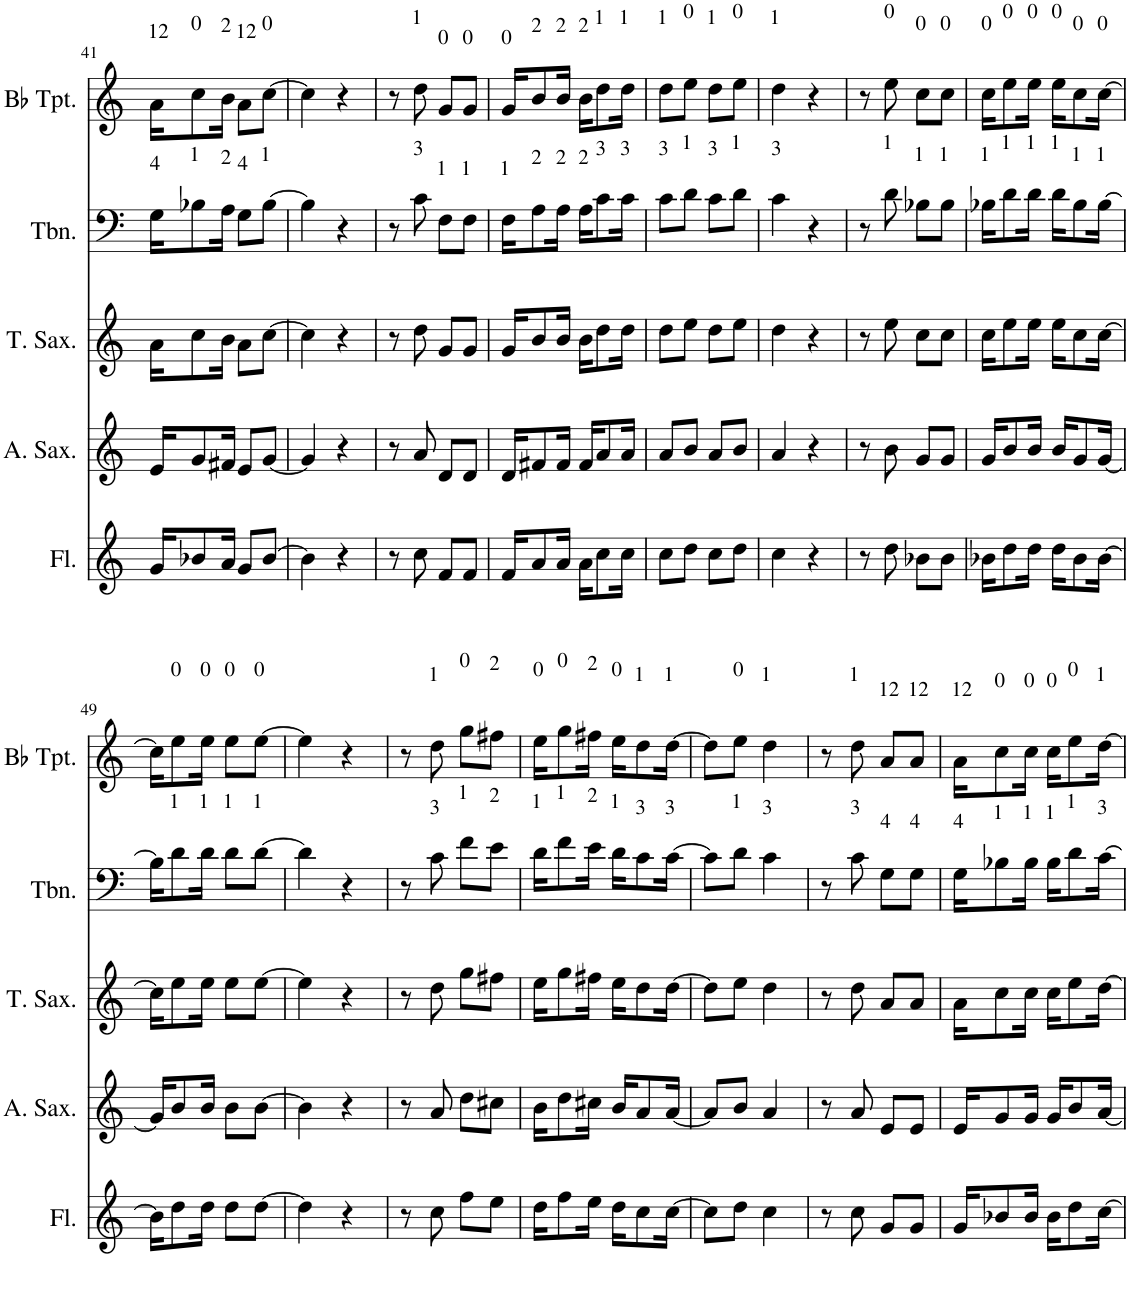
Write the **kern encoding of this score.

**kern	**kern	**kern	**kern	**kern	**kern	**text
*part6	*part5	*part4	*part3	*part2	*part1	*part1
*staff6	*staff5	*staff4	*staff3	*staff2	*staff1	*staff1
*I"Flute	*I"Alto Saxophone	*I"Tenor Saxophone	*I"Trombone	*I"Bb Trumpet	*I"Piano	*
*I'Fl.	*I'A. Sax.	*I'T. Sax.	*I'Tbn.	*I'Bb Tpt.	*I'Pno.	*
!!LO:PB:g=z
*clefG2	*clefG2	*clefG2	*clefF4	*clefG2	*clefG2	*
*	*Trd5c9	*Trd8c14	*	*Trd1c2	*	*
*k[]	*k[]	*k[]	*k[]	*k[]	*k[b-]	*
*M2/4	*M2/4	*M2/4	*M2/4	*M2/4	*M2/4	*
=41	=41	=41	=41	=41	=41	=41
!	!	!	!	!LO:TX:a:t=12	!	!
!	!	!	!LO:TX:a:t=4	!	!	!
16g/KL	16e/KL	16a\KL	16G\KL	16a\KL	16g/KL	enão
!	!	!	!	!LO:TX:a:t=0	!	!
!	!	!	!LO:TX:a:t=1	!	!	!
8b-X/	8g/	8cc\	8B-X\	8cc\	8b-/	po
!	!	!	!	!LO:TX:a:t=2	!	!
!	!	!	!LO:TX:a:t=2	!	!	!
16a/Jk	16f#X/Jk	16b\Jk	16A\Jk	16b\Jk	16a/Jk	de
!	!	!	!	!LO:TX:a:t=12	!	!
!	!	!	!LO:TX:a:t=4	!	!	!
8g/L	8e/L	8a\L	8G\L	8a\L	8g/L	co
!	!	!	!	!LO:TX:a:t=0	!	!
!	!	!	!LO:TX:a:t=1	!	!	!
[8b-/J	[8g/J	[8cc\J	[8B-\J	[8cc\J	[8b-/J	rrer
=42	=42	=42	=42	=42	=42	=42
4b-\]	4g/]	4cc\]	4B-\]	4cc\]	4b-]	.
4r	4r	4r	4r	4r	4r	.
=43	=43	=43	=43	=43	=43	=43
8r	8r	8r	8r	8r	8r	.
!	!	!	!	!LO:TX:a:t=1	!	!
!	!	!	!LO:TX:a:t=3	!	!	!
8cc\	8a/	8dd\	8c\	8dd\	8cc	nin
!	!	!	!	!LO:TX:a:t=0	!	!
!	!	!	!LO:TX:a:t=1	!	!	!
8f/L	8d/L	8g/L	8F\L	8g/L	8f/L	guém
!	!	!	!	!LO:TX:a:t=0	!	!
!	!	!	!LO:TX:a:t=1	!	!	!
8f/J	8d/J	8g/J	8F\J	8g/J	8f/J	vai
=44	=44	=44	=44	=44	=44	=44
!	!	!	!	!LO:TX:a:t=0	!	!
!	!	!	!LO:TX:a:t=1	!	!	!
16f/KL	16d/KL	16g/KL	16F\KL	16g/KL	16f/KL	po
!	!	!	!	!LO:TX:a:t=2	!	!
!	!	!	!LO:TX:a:t=2	!	!	!
8a/	8f#X/	8b/	8A\	8b/	8a/	der
!	!	!	!	!LO:TX:a:t=2	!	!
!	!	!	!LO:TX:a:t=2	!	!	!
16a/Jk	16f#/Jk	16b/Jk	16A\Jk	16b/Jk	16a/Jk	a
!	!	!	!	!LO:TX:a:t=2	!	!
!	!	!	!LO:TX:a:t=2	!	!	!
16a\KL	16f#/KL	16b\KL	16A\KL	16b\KL	16a\KL	tra
!	!	!	!	!LO:TX:a:t=1	!	!
!	!	!	!LO:TX:a:t=3	!	!	!
8cc\	8a/	8dd\	8c\	8dd\	8cc\	sar
!	!	!	!	!LO:TX:a:t=1	!	!
!	!	!	!LO:TX:a:t=3	!	!	!
16cc\Jk	16a/Jk	16dd\Jk	16c\Jk	16dd\Jk	16cc\Jk	quem
=45	=45	=45	=45	=45	=45	=45
!	!	!	!	!LO:TX:a:t=1	!	!
!	!	!	!LO:TX:a:t=3	!	!	!
8cc\L	8a/L	8dd\L	8c\L	8dd\L	8cc\L	nas
!	!	!	!	!LO:TX:a:t=0	!	!
!	!	!	!LO:TX:a:t=1	!	!	!
8dd\J	8b/J	8ee\J	8d\J	8ee\J	8dd\J	ceu
!	!	!	!	!LO:TX:a:t=1	!	!
!	!	!	!LO:TX:a:t=3	!	!	!
8cc\L	8a/L	8dd\L	8c\L	8dd\L	8cc\L	pra
!	!	!	!	!LO:TX:a:t=0	!	!
!	!	!	!LO:TX:a:t=1	!	!	!
8dd\J	8b/J	8ee\J	8d\J	8ee\J	8dd\J	ven
=46	=46	=46	=46	=46	=46	=46
!	!	!	!	!LO:TX:a:t=1	!	!
!	!	!	!LO:TX:a:t=3	!	!	!
4cc\	4a/	4dd\	4c\	4dd\	4cc	cer
4r	4r	4r	4r	4r	4r	.
=47	=47	=47	=47	=47	=47	=47
8r	8r	8r	8r	8r	8r	.
!	!	!	!	!LO:TX:a:t=0	!	!
!	!	!	!LO:TX:a:t=1	!	!	!
8dd\	8b\	8ee\	8d\	8ee\	8dd	é
!	!	!	!	!LO:TX:a:t=0	!	!
!	!	!	!LO:TX:a:t=1	!	!	!
8b-X\L	8g/L	8cc\L	8B-X\L	8cc\L	8b-\L	di
!	!	!	!	!LO:TX:a:t=0	!	!
!	!	!	!LO:TX:a:t=1	!	!	!
8b-\J	8g/J	8cc\J	8B-\J	8cc\J	8b-\J	a
=48	=48	=48	=48	=48	=48	=48
!	!	!	!	!LO:TX:a:t=0	!	!
!	!	!	!LO:TX:a:t=1	!	!	!
16b-X\KL	16g/KL	16cc\KL	16B-X\KL	16cc\KL	16b-\KL	de
!	!	!	!	!LO:TX:a:t=0	!	!
!	!	!	!LO:TX:a:t=1	!	!	!
8dd\	8b/	8ee\	8d\	8ee\	8dd\	sol
!	!	!	!	!LO:TX:a:t=0	!	!
!	!	!	!LO:TX:a:t=1	!	!	!
16dd\Jk	16b/Jk	16ee\Jk	16d\Jk	16ee\Jk	16dd\Jk	mas
!	!	!	!	!LO:TX:a:t=0	!	!
!	!	!	!LO:TX:a:t=1	!	!	!
16dd\KL	16b/KL	16ee\KL	16d\KL	16ee\KL	16dd\KL	o
!	!	!	!	!LO:TX:a:t=0	!	!
!	!	!	!LO:TX:a:t=1	!	!	!
8b-\	8g/	8cc\	8B-\	8cc\	8b-\	tem
!	!	!	!	!LO:TX:a:t=0	!	!
!	!	!	!LO:TX:a:t=1	!	!	!
[16b-\Jk	[16g/Jk	[16cc\Jk	[16B-\Jk	[16cc\Jk	[16b-\Jk	po
!!LO:LB:g=z
=49	=49	=49	=49	=49	=49	=49
16b-\KL]	16g/KL]	16cc\KL]	16B-\KL]	16cc\KL]	16b-\KL]	.
!	!	!	!	!LO:TX:a:t=0	!	!
!	!	!	!LO:TX:a:t=1	!	!	!
8dd\	8b/	8ee\	8d\	8ee\	8dd\	po
!	!	!	!	!LO:TX:a:t=0	!	!
!	!	!	!LO:TX:a:t=1	!	!	!
16dd\Jk	16b/Jk	16ee\Jk	16d\Jk	16ee\Jk	16dd\Jk	de
!	!	!	!	!LO:TX:a:t=0	!	!
!	!	!	!LO:TX:a:t=1	!	!	!
8dd\L	8b\L	8ee\L	8d\L	8ee\L	8dd\L	fe
!	!	!	!	!LO:TX:a:t=0	!	!
!	!	!	!LO:TX:a:t=1	!	!	!
[8dd\J	[8b\J	[8ee\J	[8d\J	[8ee\J	[8dd\J	char
=50	=50	=50	=50	=50	=50	=50
4dd\]	4b\]	4ee\]	4d\]	4ee\]	4dd]	.
4r	4r	4r	4r	4r	4r	.
=51	=51	=51	=51	=51	=51	=51
8r	8r	8r	8r	8r	8r	.
!	!	!	!	!LO:TX:a:t=1	!	!
!	!	!	!LO:TX:a:t=3	!	!	!
8cc\	8a/	8dd\	8c\	8dd\	8cc	a
!	!	!	!	!LO:TX:a:t=0	!	!
!	!	!	!LO:TX:a:t=1	!	!	!
8ff\L	8dd\L	8gg\L	8f\L	8gg\L	8ff\L	chu
!	!	!	!	!LO:TX:a:t=2	!	!
!	!	!	!LO:TX:a:t=2	!	!	!
8ee\J	8cc#X\J	8ff#X\J	8e\J	8ff#X\J	8ee\J	va
=52	=52	=52	=52	=52	=52	=52
!	!	!	!	!LO:TX:a:t=0	!	!
!	!	!	!LO:TX:a:t=1	!	!	!
16dd\KL	16b\KL	16ee\KL	16d\KL	16ee\KL	16dd\KL	só
!	!	!	!	!LO:TX:a:t=0	!	!
!	!	!	!LO:TX:a:t=1	!	!	!
8ff\	8dd\	8gg\	8f\	8gg\	8ff\	vem
!	!	!	!	!LO:TX:a:t=2	!	!
!	!	!	!LO:TX:a:t=2	!	!	!
16ee\Jk	16cc#X\Jk	16ff#X\Jk	16e\Jk	16ff#X\Jk	16ee\Jk	quan
!	!	!	!	!LO:TX:a:t=0	!	!
!	!	!	!LO:TX:a:t=1	!	!	!
16dd\KL	16b/KL	16ee\KL	16d\KL	16ee\KL	16dd\KL	do
!	!	!	!	!LO:TX:a:t=1	!	!
!	!	!	!LO:TX:a:t=3	!	!	!
8cc\	8a/	8dd\	8c\	8dd\	8cc\	tem
!	!	!	!	!LO:TX:a:t=1	!	!
!	!	!	!LO:TX:a:t=3	!	!	!
[16cc\Jk	[16a/Jk	[16dd\Jk	[16c\Jk	[16dd\Jk	[16cc\Jk	que
=53	=53	=53	=53	=53	=53	=53
8cc\L]	8a/L]	8dd\L]	8c\L]	8dd\L]	8cc\L]	.
!	!	!	!	!LO:TX:a:t=0	!	!
!	!	!	!LO:TX:a:t=1	!	!	!
8dd\J	8b/J	8ee\J	8d\J	8ee\J	8dd\J	mo
!	!	!	!	!LO:TX:a:t=1	!	!
!	!	!	!LO:TX:a:t=3	!	!	!
4cc\	4a/	4dd\	4c\	4dd\	4cc	lhar
=54	=54	=54	=54	=54	=54	=54
8r	8r	8r	8r	8r	8r	.
!	!	!	!	!LO:TX:a:t=1	!	!
!	!	!	!LO:TX:a:t=3	!	!	!
8cc\	8a/	8dd\	8c\	8dd\	8cc	na
!	!	!	!	!LO:TX:a:t=12	!	!
!	!	!	!LO:TX:a:t=4	!	!	!
8g/L	8e/L	8a/L	8G\L	8a/L	8g/L	vi
!	!	!	!	!LO:TX:a:t=12	!	!
!	!	!	!LO:TX:a:t=4	!	!	!
8g/J	8e/J	8a/J	8G\J	8a/J	8g/J	daé
=55	=55	=55	=55	=55	=55	=55
!	!	!	!	!LO:TX:a:t=12	!	!
!	!	!	!LO:TX:a:t=4	!	!	!
16g/KL	16e/KL	16a\KL	16G\KL	16a\KL	16g/KL	pre
!	!	!	!	!LO:TX:a:t=0	!	!
!	!	!	!LO:TX:a:t=1	!	!	!
8b-X/	8g/	8cc\	8B-X\	8cc\	8b-/	ci
!	!	!	!	!LO:TX:a:t=0	!	!
!	!	!	!LO:TX:a:t=1	!	!	!
16b-/Jk	16g/Jk	16cc\Jk	16B-\Jk	16cc\Jk	16b-/Jk	soa
!	!	!	!	!LO:TX:a:t=0	!	!
!	!	!	!LO:TX:a:t=1	!	!	!
16b-\KL	16g/KL	16cc\KL	16B-\KL	16cc\KL	16b-\KL	pren
!	!	!	!	!LO:TX:a:t=0	!	!
!	!	!	!LO:TX:a:t=1	!	!	!
8dd\	8b/	8ee\	8d\	8ee\	8dd\	de
!	!	!	!	!LO:TX:a:t=1	!	!
!	!	!	!LO:TX:a:t=3	!	!	!
[16cc\Jk	[16a/Jk	[16dd\Jk	[16c\Jk	[16dd\Jk	[16cc\Jk	er
=	=	=	=	=	=	=
*-	*-	*-	*-	*-	*-	*-
